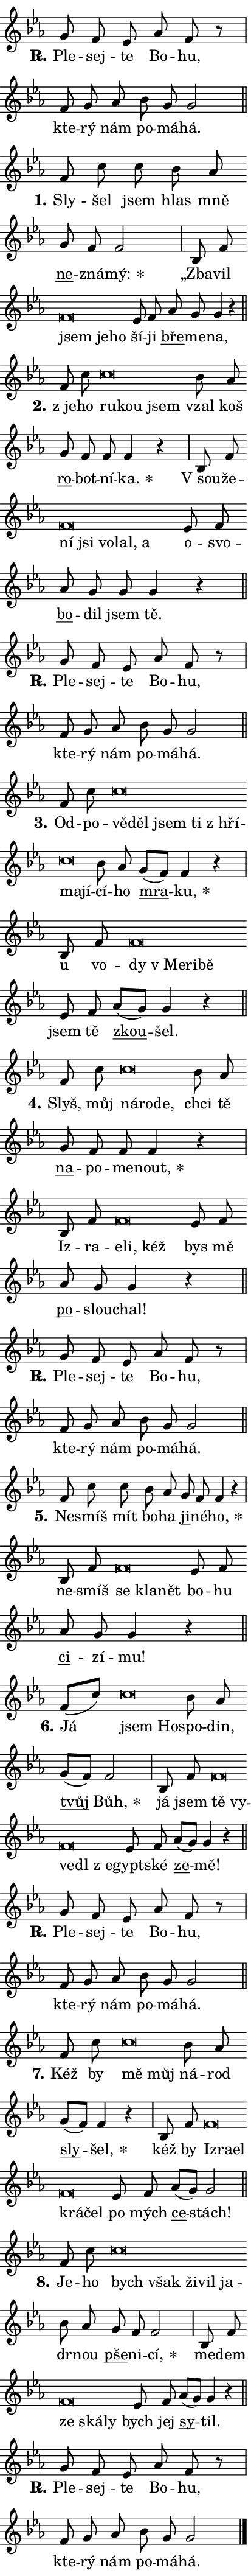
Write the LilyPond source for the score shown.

\version "2.24.0"
\header { tagline = "" }
\paper {
  indent = 0\cm
  top-margin = 0\cm
  right-margin = 0.13\cm % to fit lyric hyphens
  bottom-margin = 0\cm
  left-margin = 0\cm
  paper-width = 7\cm
  page-breaking = #ly:one-page-breaking
  system-system-spacing.basic-distance = #11
  score-system-spacing.basic-distance = #11
  ragged-last = ##f
}


%% Author: Thomas Morley
%% https://lists.gnu.org/archive/html/lilypond-user/2020-05/msg00002.html
#(define (line-position grob)
"Returns position of @var[grob} in current system:
   @code{'start}, if at first time-step
   @code{'end}, if at last time-step
   @code{'middle} otherwise
"
  (let* ((col (ly:item-get-column grob))
         (ln (ly:grob-object col 'left-neighbor))
         (rn (ly:grob-object col 'right-neighbor))
         (col-to-check-left (if (ly:grob? ln) ln col))
         (col-to-check-right (if (ly:grob? rn) rn col))
         (break-dir-left
           (and
             (ly:grob-property col-to-check-left 'non-musical #f)
             (ly:item-break-dir col-to-check-left)))
         (break-dir-right
           (and
             (ly:grob-property col-to-check-right 'non-musical #f)
             (ly:item-break-dir col-to-check-right))))
        (cond ((eqv? 1 break-dir-left) 'start)
              ((eqv? -1 break-dir-right) 'end)
              (else 'middle))))

#(define (tranparent-at-line-position vctor)
  (lambda (grob)
  "Relying on @code{line-position} select the relevant enry from @var{vctor}.
Used to determine transparency,"
    (case (line-position grob)
      ((end) (not (vector-ref vctor 0)))
      ((middle) (not (vector-ref vctor 1)))
      ((start) (not (vector-ref vctor 2))))))

noteHeadBreakVisibility =
#(define-music-function (break-visibility)(vector?)
"Makes @code{NoteHead}s transparent relying on @var{break-visibility}"
#{
  \override NoteHead.transparent =
    #(tranparent-at-line-position break-visibility)
#})

#(define delete-ledgers-for-transparent-note-heads
  (lambda (grob)
    "Reads whether a @code{NoteHead} is transparent.
If so this @code{NoteHead} is removed from @code{'note-heads} from
@var{grob}, which is supposed to be @code{LedgerLineSpanner}.
As a result ledgers are not printed for this @code{NoteHead}"
    (let* ((nhds-array (ly:grob-object grob 'note-heads))
           (nhds-list
             (if (ly:grob-array? nhds-array)
                 (ly:grob-array->list nhds-array)
                 '()))
           ;; Relies on the transparent-property being done before
           ;; Staff.LedgerLineSpanner.after-line-breaking is executed.
           ;; This is fragile ...
           (to-keep
             (remove
               (lambda (nhd)
                 (ly:grob-property nhd 'transparent #f))
               nhds-list)))
      ;; TODO find a better method to iterate over grob-arrays, similiar
      ;; to filter/remove etc for lists
      ;; For now rebuilt from scratch
      (set! (ly:grob-object grob 'note-heads)  '())
      (for-each
        (lambda (nhd)
          (ly:pointer-group-interface::add-grob grob 'note-heads nhd))
        to-keep))))

squashNotes = {
  \override NoteHead.X-extent = #'(-0.2 . 0.2)
  \override NoteHead.Y-extent = #'(-0.75 . 0)
  \override NoteHead.stencil =
    #(lambda (grob)
       (let ((pos (ly:grob-property grob 'staff-position)))
         (begin
           (if (< pos -7) (display "ERROR: Lower brevis then expected\n") (display ""))
           (if (<= pos -6) ly:text-interface::print ly:note-head::print))))
}
unSquashNotes = {
  \revert NoteHead.X-extent
  \revert NoteHead.Y-extent
  \revert NoteHead.stencil
}

hideNotes = \noteHeadBreakVisibility #begin-of-line-visible
unHideNotes = \noteHeadBreakVisibility #all-visible

% work-around for resetting accidentals
% https://lilypond.org/doc/v2.23/Documentation/notation/displaying-rhythms#unmetered-music
cadenzaMeasure = {
  \cadenzaOff
  \partial 1024 s1024
  \cadenzaOn
}

#(define-markup-command (accent layout props text) (markup?)
  "Underline accented syllable"
  (interpret-markup layout props
    #{\markup \override #'(offset . 4.3) \underline { #text }#}))

responsum = \markup \concat {
  "R" \hspace #-1.05 \path #0.1 #'((moveto 0 0.07) (lineto 0.9 0.8)) \hspace #0.05 "."
}

spaceSize = #0.6828661417322834 % exact space size for TeX Gyre Schola

\layout {
  \context {
    \Staff
    \remove "Time_signature_engraver"
    \override LedgerLineSpanner.after-line-breaking = #delete-ledgers-for-transparent-note-heads
  }
  \context {
    \Lyrics {
      \override LyricSpace.minimum-distance = \spaceSize
      \override LyricText.font-name = #"TeX Gyre Schola"
      \override LyricText.font-size = 1
      \override StanzaNumber.font-name = #"TeX Gyre Schola Bold"
      \override StanzaNumber.font-size = 1
    }
  }
  \context {
    \Score 
    \override NoteHead.text =
      #(lambda (grob) 
        (let ((pos (ly:grob-property grob 'staff-position)))
          #{\markup {
            \combine
              \halign #-0.55 \raise #(if (= pos -6) 0 0.5) \override #'(thickness . 2) \draw-line #'(3.2 . 0)
              \musicglyph "noteheads.sM1"
          }#}))
  }
}

% magnetic-lyrics.ily
%
%   written by
%     Jean Abou Samra <jean@abou-samra.fr>
%     Werner Lemberg <wl@gnu.org>
%
%   adapted by
%     Jiri Hon <jiri.hon@gmail.com>
%
% Version 2022-Apr-15

% https://www.mail-archive.com/lilypond-user@gnu.org/msg149350.html

#(define (Left_hyphen_pointer_engraver context)
   "Collect syllable-hyphen-syllable occurrences in lyrics and store
them in properties.  This engraver only looks to the left.  For
example, if the lyrics input is @code{foo -- bar}, it does the
following.

@itemize @bullet
@item
Set the @code{text} property of the @code{LyricHyphen} grob between
@q{foo} and @q{bar} to @code{foo}.

@item
Set the @code{left-hyphen} property of the @code{LyricText} grob with
text @q{foo} to the @code{LyricHyphen} grob between @q{foo} and
@q{bar}.
@end itemize

Use this auxiliary engraver in combination with the
@code{lyric-@/text::@/apply-@/magnetic-@/offset!} hook."
   (let ((hyphen #f)
         (text #f))
     (make-engraver
      (acknowledgers
       ((lyric-syllable-interface engraver grob source-engraver)
        (set! text grob)))
      (end-acknowledgers
       ((lyric-hyphen-interface engraver grob source-engraver)
        ;(when (not (grob::has-interface grob 'lyric-space-interface))
          (set! hyphen grob)));)
      ((stop-translation-timestep engraver)
       (when (and text hyphen)
         (ly:grob-set-object! text 'left-hyphen hyphen))
       (set! text #f)
       (set! hyphen #f)))))

#(define (lyric-text::apply-magnetic-offset! grob)
   "If the space between two syllables is less than the value in
property @code{LyricText@/.details@/.squash-threshold}, move the right
syllable to the left so that it gets concatenated with the left
syllable.

Use this function as a hook for
@code{LyricText@/.after-@/line-@/breaking} if the
@code{Left_@/hyphen_@/pointer_@/engraver} is active."
   (let ((hyphen (ly:grob-object grob 'left-hyphen #f)))
     (when hyphen
       (let ((left-text (ly:spanner-bound hyphen LEFT)))
         (when (grob::has-interface left-text 'lyric-syllable-interface)
           (let* ((common (ly:grob-common-refpoint grob left-text X))
                  (this-x-ext (ly:grob-extent grob common X))
                  (left-x-ext
                   (begin
                     ;; Trigger magnetism for left-text.
                     (ly:grob-property left-text 'after-line-breaking)
                     (ly:grob-extent left-text common X)))
                  ;; `delta` is the gap width between two syllables.
                  (delta (- (interval-start this-x-ext)
                            (interval-end left-x-ext)))
                  (details (ly:grob-property grob 'details))
                  (threshold (assoc-get 'squash-threshold details 0.2)))
             (when (< delta threshold)
               (let* (;; We have to manipulate the input text so that
                      ;; ligatures crossing syllable boundaries are not
                      ;; disabled.  For languages based on the Latin
                      ;; script this is essentially a beautification.
                      ;; However, for non-Western scripts it can be a
                      ;; necessity.
                      (lt (ly:grob-property left-text 'text))
                      (rt (ly:grob-property grob 'text))
                      (is-space (grob::has-interface hyphen 'lyric-space-interface))
                      (space (if is-space " " ""))
                      (extra-delta (if is-space spaceSize 0))
                      ;; Append new syllable.
                      (ltrt-space (if (and (string? lt) (string? rt))
                                (string-append lt space rt)
                                (make-concat-markup (list lt space rt))))
                      ;; Right-align `ltrt` to the right side.
                      (ltrt-space-markup (grob-interpret-markup
                               grob
                               (make-translate-markup
                                (cons (interval-length this-x-ext) 0)
                                (make-right-align-markup ltrt-space)))))
                 (begin
                   ;; Don't print `left-text`.
                   (ly:grob-set-property! left-text 'stencil #f)
                   ;; Set text and stencil (which holds all collected
                   ;; syllables so far) and shift it to the left.
                   (ly:grob-set-property! grob 'text ltrt-space)
                   (ly:grob-set-property! grob 'stencil ltrt-space-markup)
                   (ly:grob-translate-axis! grob (- (- delta extra-delta)) X))))))))))


#(define (lyric-hyphen::displace-bounds-first grob)
   ;; Make very sure this callback isn't triggered too early.
   (let ((left (ly:spanner-bound grob LEFT))
         (right (ly:spanner-bound grob RIGHT)))
     (ly:grob-property left 'after-line-breaking)
     (ly:grob-property right 'after-line-breaking)
     (ly:lyric-hyphen::print grob)))

squashThreshold = #0.4

\layout {
  \context {
    \Lyrics
    \consists #Left_hyphen_pointer_engraver
    \override LyricText.after-line-breaking =
      #lyric-text::apply-magnetic-offset!
    \override LyricHyphen.stencil = #lyric-hyphen::displace-bounds-first
    \override LyricText.details.squash-threshold = \squashThreshold
    \override LyricHyphen.minimum-distance = 0
    \override LyricHyphen.minimum-length = \squashThreshold
  }
}

squashText = \override LyricText.details.squash-threshold = 9999
unSquashText = \override LyricText.details.squash-threshold = \squashThreshold

leftText = \override LyricText.self-alignment-X = #LEFT
unLeftText = \revert LyricText.self-alignment-X

starOffset = #(lambda (grob) 
                (let ((x_offset (ly:self-alignment-interface::aligned-on-x-parent grob)))
                  (if (= x_offset 0) 0 (+ x_offset 1.2))))

star = #(define-music-function (syllable)(string?)
"Append star separator at the end of a syllable"
#{
  \once \override LyricText.X-offset = #starOffset
  \lyricmode { \markup {
    #syllable
    \override #'((font-name . "TeX Gyre Schola Bold")) \hspace #0.2 \lower #0.65 \larger "*"
  } }
#})

starAccent = #(define-music-function (syllable)(string?)
"Append star separator at the end of a syllable and make accent"
#{
  \once \override LyricText.X-offset = #starOffset
  \lyricmode { \markup {
    \accent #syllable
    \override #'((font-name . "TeX Gyre Schola Bold")) \hspace #0.2 \lower #0.65 \larger "*"
  } }
#})

breath = #(define-music-function (syllable)(string?)
"Append breathing indicator at the end of a syllable"
#{
  \lyricmode { \markup { #syllable "+" } }
#})

optionalBreath = #(define-music-function (syllable)(string?)
"Append optional breathing indicator at the end of a syllable"
#{
  \lyricmode { \markup { #syllable "(+)" } }
#})


\score {
    <<
        \new Voice = "melody" { \cadenzaOn \key es \major \relative { g'8 f es as f r \cadenzaMeasure \bar "|" f g as \bar "" bes g g2 \cadenzaMeasure \bar "||" \break } }
        \new Lyrics \lyricsto "melody" { \lyricmode { \set stanza = \responsum
Ple -- sej -- te Bo -- hu, kte -- rý nám po -- má -- há. } }
    >>
    \layout {}
}

\score {
    <<
        \new Voice = "melody" { \cadenzaOn \key es \major \relative { f'8 c' \bar "" c bes8 as \bar "" g f f2 \cadenzaMeasure \bar "|" bes,8 f' \bar "" \squashNotes f\breve*1/16 \hideNotes \breve*1/16 \breve*1/16 \bar "" \unHideNotes \unSquashNotes es8 f \bar "" as g g4 r \cadenzaMeasure \bar "||" \break } }
        \new Lyrics \lyricsto "melody" { \lyricmode { \set stanza = "1."
Sly -- šel jsem hlas mně \markup \accent ne -- zná -- \star mý: „Zba -- vil \leftText jsem \squashText je -- ho \unLeftText \unSquashText ší -- ji \markup \accent bře -- me -- na, } }
    >>
    \layout {}
}

\score {
    <<
        \new Voice = "melody" { \cadenzaOn \key es \major \relative { f'8 c' \bar "" \squashNotes c\breve*1/16 \hideNotes \breve*1/16 \breve*1/16 \bar "" \unHideNotes \unSquashNotes bes8 as \bar "" g f f f4 r \cadenzaMeasure \bar "|" bes,8 f' \bar "" \squashNotes f\breve*1/16 \hideNotes \breve*1/16 \bar "" \breve*1/16 \bar "" \breve*1/16 \breve*1/16 \bar "" \unHideNotes \unSquashNotes es8 f \bar "" as g g g4 r \cadenzaMeasure \bar "||" \break } }
        \new Lyrics \lyricsto "melody" { \lyricmode { \set stanza = "2."
"z je" -- ho \leftText ru -- \squashText kou jsem \unLeftText \unSquashText vzal koš \markup \accent ro -- bot -- ní -- \star ka. "V sou" -- že -- \leftText ní \squashText jsi vo -- lal, a \unLeftText \unSquashText o -- svo -- \markup \accent bo -- dil jsem tě. } }
    >>
    \layout {}
}

\score {
    <<
        \new Voice = "melody" { \cadenzaOn \key es \major \relative { g'8 f es as f r \cadenzaMeasure \bar "|" f g as \bar "" bes g g2 \cadenzaMeasure \bar "||" \break } }
        \new Lyrics \lyricsto "melody" { \lyricmode { \set stanza = \responsum
Ple -- sej -- te Bo -- hu, kte -- rý nám po -- má -- há. } }
    >>
    \layout {}
}

\score {
    <<
        \new Voice = "melody" { \cadenzaOn \key es \major \relative { f'8 c' \bar "" \squashNotes c\breve*1/16 \hideNotes \breve*1/16 \bar "" \breve*1/16 \bar "" \breve*1/16 \bar "" \breve*1/16 \bar "" \breve*1/16 \breve*1/16 \bar "" \unHideNotes \unSquashNotes bes8 as \bar "" g[( f)] f4 r \cadenzaMeasure \bar "|" bes,8 f' \bar "" \squashNotes f\breve*1/16 \hideNotes \breve*1/16 \bar "" \breve*1/16 \breve*1/16 \bar "" \unHideNotes \unSquashNotes es8 f \bar "" as[( g)] g4 r \cadenzaMeasure \bar "||" \break } }
        \new Lyrics \lyricsto "melody" { \lyricmode { \set stanza = "3."
Od -- po -- \leftText vě -- \squashText děl jsem ti "z hří" -- ma -- jí -- \unLeftText \unSquashText cí -- ho \markup \accent mra -- \star ku, u vo -- \leftText dy \squashText "v Me" -- ri -- bě \unLeftText \unSquashText jsem tě \markup \accent zkou -- šel. } }
    >>
    \layout {}
}

\score {
    <<
        \new Voice = "melody" { \cadenzaOn \key es \major \relative { f'8 c' \bar "" \squashNotes c\breve*1/16 \hideNotes \breve*1/16 \breve*1/16 \bar "" \unHideNotes \unSquashNotes bes8 as \bar "" g f f f4 r \cadenzaMeasure \bar "|" bes,8 f' \bar "" \squashNotes f\breve*1/16 \hideNotes \breve*1/16 \breve*1/16 \bar "" \unHideNotes \unSquashNotes es8 f \bar "" as g g4 r \cadenzaMeasure \bar "||" \break } }
        \new Lyrics \lyricsto "melody" { \lyricmode { \set stanza = "4."
Slyš, můj \leftText ná -- \squashText ro -- de, \unLeftText \unSquashText chci tě \markup \accent na -- po -- me -- \star nout, Iz -- ra -- \leftText e -- \squashText li, kéž \unLeftText \unSquashText bys mě \markup \accent po -- slou -- chal! } }
    >>
    \layout {}
}

\score {
    <<
        \new Voice = "melody" { \cadenzaOn \key es \major \relative { g'8 f es as f r \cadenzaMeasure \bar "|" f g as \bar "" bes g g2 \cadenzaMeasure \bar "||" \break } }
        \new Lyrics \lyricsto "melody" { \lyricmode { \set stanza = \responsum
Ple -- sej -- te Bo -- hu, kte -- rý nám po -- má -- há. } }
    >>
    \layout {}
}

\score {
    <<
        \new Voice = "melody" { \cadenzaOn \key es \major \relative { f'8 c' \bar "" c bes8 as \bar "" g f f4 r \cadenzaMeasure \bar "|" bes,8 f' \bar "" \squashNotes f\breve*1/16 \hideNotes \breve*1/16 \breve*1/16 \bar "" \unHideNotes \unSquashNotes es8 f \bar "" as g g4 r \cadenzaMeasure \bar "||" \break } }
        \new Lyrics \lyricsto "melody" { \lyricmode { \set stanza = "5."
Ne -- smíš mít bo -- ha \markup \accent ji -- né -- \star ho, ne -- smíš \leftText se \squashText kla -- nět \unLeftText \unSquashText bo -- hu \markup \accent ci -- zí -- mu! } }
    >>
    \layout {}
}

\score {
    <<
        \new Voice = "melody" { \cadenzaOn \key es \major \relative { f'8[( c')] \squashNotes c\breve*1/16 \hideNotes \breve*1/16 \bar "" \unHideNotes \unSquashNotes bes8 as \bar "" g[( f)] f2 \cadenzaMeasure \bar "|" bes,8 f' \bar "" \squashNotes f\breve*1/16 \hideNotes \breve*1/16 \bar "" \breve*1/16 \bar "" \breve*1/16 \breve*1/16 \bar "" \unHideNotes \unSquashNotes es8 f \bar "" as[( g)] g4 r \cadenzaMeasure \bar "||" \break } }
        \new Lyrics \lyricsto "melody" { \lyricmode { \set stanza = "6."
Já \leftText jsem \squashText Ho -- \unLeftText \unSquashText spo -- din, \markup \accent tvůj \star Bůh, já jsem \leftText tě \squashText vy -- ve -- dl "z e" -- \unLeftText \unSquashText gypt -- ské \markup \accent ze -- mě! } }
    >>
    \layout {}
}

\score {
    <<
        \new Voice = "melody" { \cadenzaOn \key es \major \relative { g'8 f es as f r \cadenzaMeasure \bar "|" f g as \bar "" bes g g2 \cadenzaMeasure \bar "||" \break } }
        \new Lyrics \lyricsto "melody" { \lyricmode { \set stanza = \responsum
Ple -- sej -- te Bo -- hu, kte -- rý nám po -- má -- há. } }
    >>
    \layout {}
}

\score {
    <<
        \new Voice = "melody" { \cadenzaOn \key es \major \relative { f'8 c' \bar "" \squashNotes c\breve*1/16 \hideNotes \breve*1/16 \bar "" \unHideNotes \unSquashNotes bes8 as \bar "" g[( f)] f4 r \cadenzaMeasure \bar "|" bes,8 f' \bar "" \squashNotes f\breve*1/16 \hideNotes \breve*1/16 \bar "" \breve*1/16 \bar "" \breve*1/16 \breve*1/16 \bar "" \unHideNotes \unSquashNotes es8 f \bar "" as[( g)] g2 \cadenzaMeasure \bar "||" \break } }
        \new Lyrics \lyricsto "melody" { \lyricmode { \set stanza = "7."
Kéž by \leftText mě \squashText můj \unLeftText \unSquashText ná -- rod \markup \accent sly -- \star šel, kéž by \leftText Iz -- \squashText ra -- el krá -- čel \unLeftText \unSquashText po mých \markup \accent ce -- stách! } }
    >>
    \layout {}
}

\score {
    <<
        \new Voice = "melody" { \cadenzaOn \key es \major \relative { f'8 c' \bar "" \squashNotes c\breve*1/16 \hideNotes \breve*1/16 \bar "" \breve*1/16 \bar "" \breve*1/16 \breve*1/16 \bar "" \unHideNotes \unSquashNotes bes8 as \bar "" g f f2 \cadenzaMeasure \bar "|" bes,8 f' \bar "" \squashNotes f\breve*1/16 \hideNotes \breve*1/16 \breve*1/16 \bar "" \unHideNotes \unSquashNotes es8 f \bar "" as[( g)] g4 r \cadenzaMeasure \bar "||" \break } }
        \new Lyrics \lyricsto "melody" { \lyricmode { \set stanza = "8."
Je -- ho \leftText bych \squashText však ži -- vil ja -- \unLeftText \unSquashText dr -- nou \markup \accent pše -- ni -- \star cí, me -- dem \leftText ze \squashText ská -- ly \unLeftText \unSquashText bych jej \markup \accent sy -- til. } }
    >>
    \layout {}
}

\score {
    <<
        \new Voice = "melody" { \cadenzaOn \key es \major \relative { g'8 f es as f r \cadenzaMeasure \bar "|" f g as \bar "" bes g g2 \cadenzaMeasure \bar "||" \break } \bar "|." }
        \new Lyrics \lyricsto "melody" { \lyricmode { \set stanza = \responsum
Ple -- sej -- te Bo -- hu, kte -- rý nám po -- má -- há. } }
    >>
    \layout {}
}
